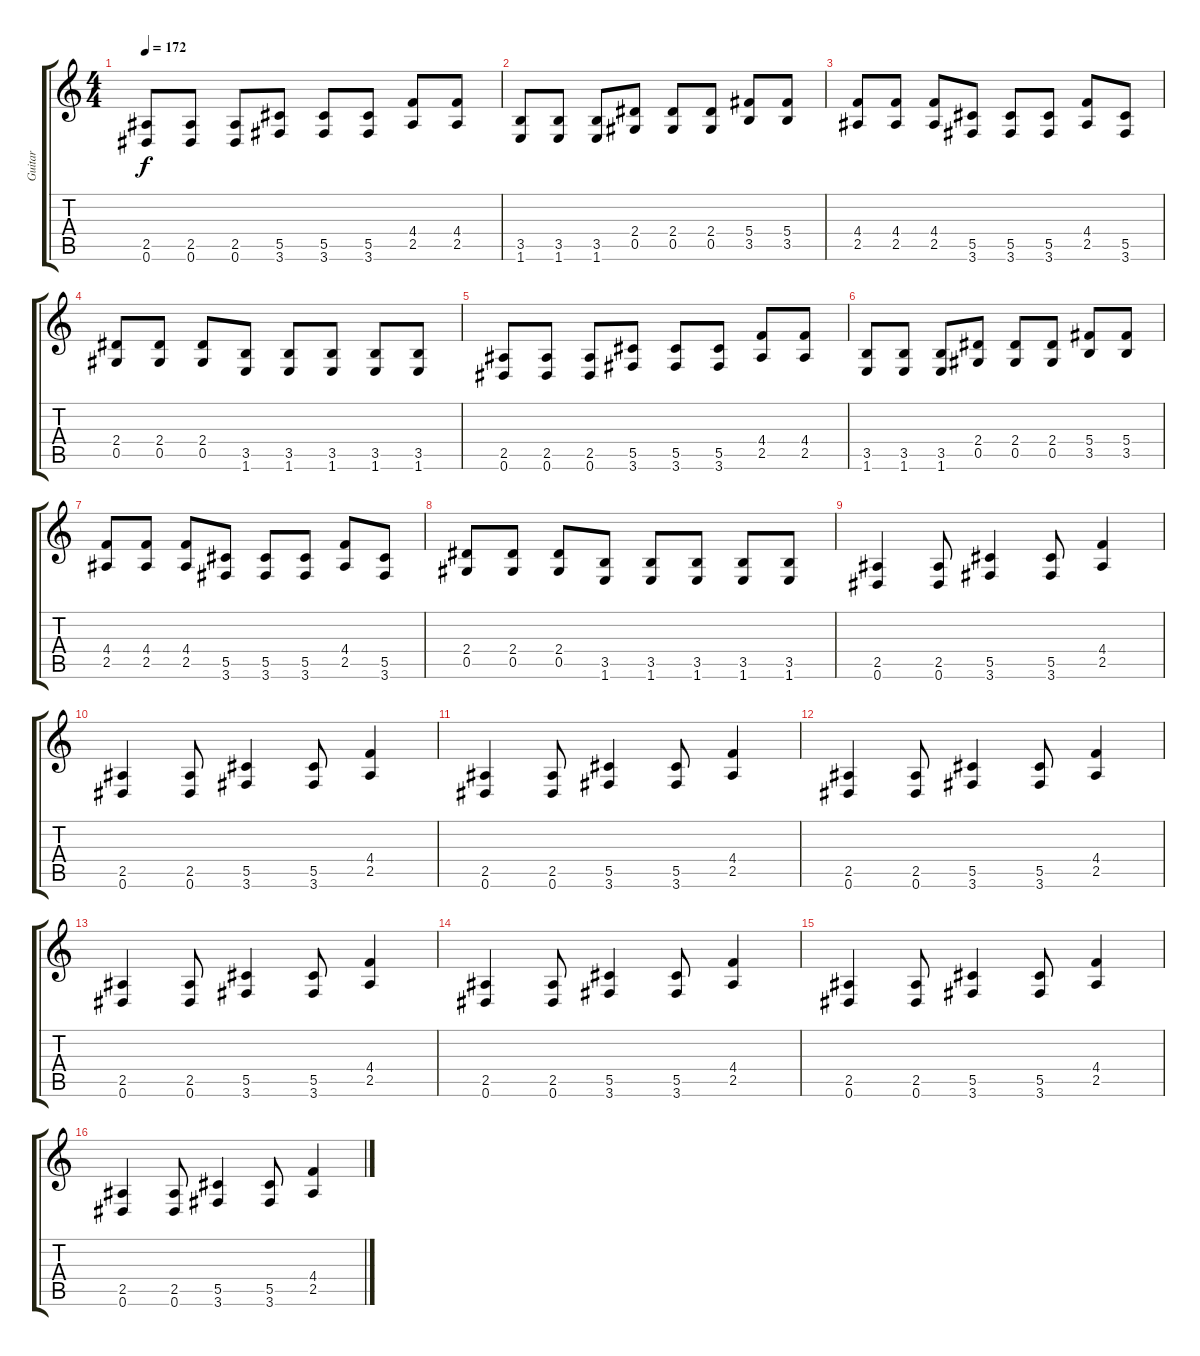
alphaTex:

\track ("Guitar" "Guitar") {instrument distortionguitar}
\staff {score tabs}
\tuning (Eb4 Bb3 Gb3 Db3 Ab2 Eb2) {hide}
\ts (4 4)
\tempo 172
\clef g2
\ks c
(2.5 0.6).8{dy f} (2.5 0.6).8 (2.5 0.6).8 (5.5 3.6).8 (5.5 3.6).8 (5.5 3.6).8 (4.4 2.5).8 (4.4 2.5).8 |
(3.5 1.6).8 (3.5 1.6).8 (3.5 1.6).8 (2.4 0.5).8 (2.4 0.5).8 (2.4 0.5).8 (5.4 3.5).8 (5.4 3.5).8 |
(4.4 2.5).8 (4.4 2.5).8 (4.4 2.5).8 (5.5 3.6).8 (5.5 3.6).8 (5.5 3.6).8 (4.4 2.5).8 (5.5 3.6).8 |
(2.4 0.5).8 (2.4 0.5).8 (2.4 0.5).8 (3.5 1.6).8 (3.5 1.6).8 (3.5 1.6).8 (3.5 1.6).8 (3.5 1.6).8 |
(2.5 0.6).8 (2.5 0.6).8 (2.5 0.6).8 (5.5 3.6).8 (5.5 3.6).8 (5.5 3.6).8 (4.4 2.5).8 (4.4 2.5).8 |
(3.5 1.6).8 (3.5 1.6).8 (3.5 1.6).8 (2.4 0.5).8 (2.4 0.5).8 (2.4 0.5).8 (5.4 3.5).8 (5.4 3.5).8 |
(4.4 2.5).8 (4.4 2.5).8 (4.4 2.5).8 (5.5 3.6).8 (5.5 3.6).8 (5.5 3.6).8 (4.4 2.5).8 (5.5 3.6).8 |
(2.4 0.5).8 (2.4 0.5).8 (2.4 0.5).8 (3.5 1.6).8 (3.5 1.6).8 (3.5 1.6).8 (3.5 1.6).8 (3.5 1.6).8 |
(2.5 0.6).4 (2.5 0.6).8 (5.5 3.6).4 (5.5 3.6).8 (4.4 2.5).4 |
(2.5 0.6).4 (2.5 0.6).8 (5.5 3.6).4 (5.5 3.6).8 (4.4 2.5).4 |
(2.5 0.6).4 (2.5 0.6).8 (5.5 3.6).4 (5.5 3.6).8 (4.4 2.5).4 |
(2.5 0.6).4 (2.5 0.6).8 (5.5 3.6).4 (5.5 3.6).8 (4.4 2.5).4 |
(2.5 0.6).4 (2.5 0.6).8 (5.5 3.6).4 (5.5 3.6).8 (4.4 2.5).4 |
(2.5 0.6).4 (2.5 0.6).8 (5.5 3.6).4 (5.5 3.6).8 (4.4 2.5).4 |
(2.5 0.6).4 (2.5 0.6).8 (5.5 3.6).4 (5.5 3.6).8 (4.4 2.5).4 |
(2.5 0.6).4 (2.5 0.6).8 (5.5 3.6).4 (5.5 3.6).8 (4.4 2.5).4
